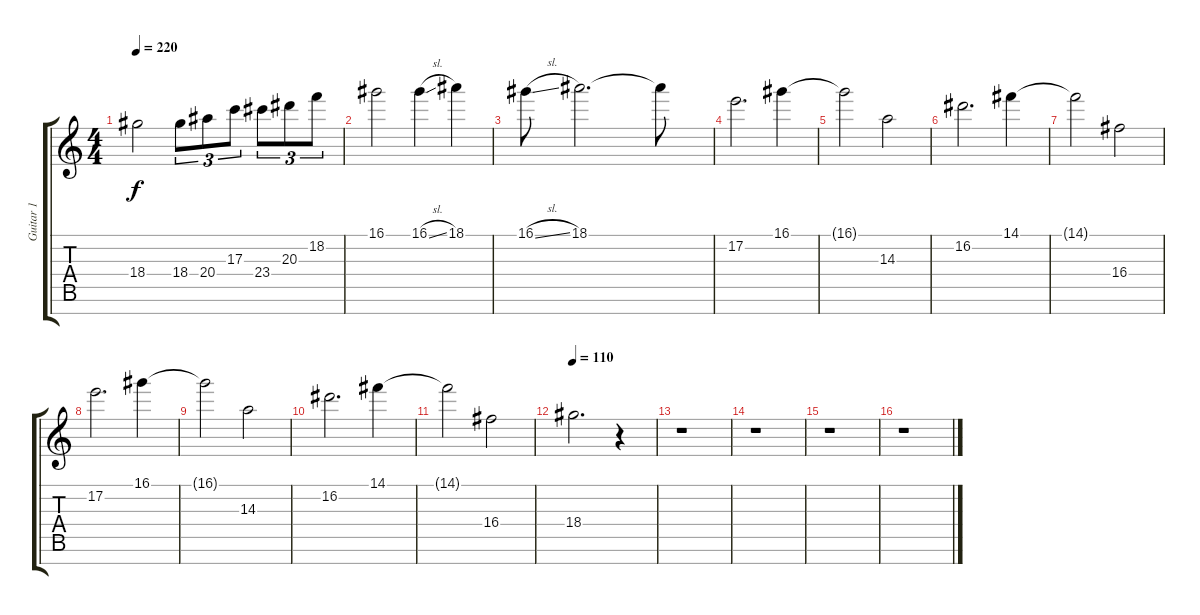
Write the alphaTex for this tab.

\track ("Guitar 1" "Guitar 1") {instrument electricguitarmuted}
\staff {score tabs}
\tuning (E4 B3 G3 D3 A2 E2 B1) {hide}
\ts (4 4)
\tempo 220
\clef g2
\ks c
18.4{t}.2{dy f} 18.4.8{tu (3 2)} 20.4.8{tu (3 2)} 17.3.8{tu (3 2)} 23.4.8{tu (3 2)} 20.3.8{tu (3 2)} 18.2.8{tu (3 2)} |
16.1.2 16.1{sl}.4 18.1.4 |
16.1{sl}.8 18.1.2{d} 18.1{t}.8 |
17.2.2{d} 16.1.4 |
16.1{t}.2 14.3.2 |
16.2.2{d} 14.1.4 |
14.1{t}.2 16.4.2 |
17.2.2{d} 16.1.4 |
16.1{t}.2 14.3.2 |
16.2.2{d} 14.1.4 |
14.1{t}.2 16.4.2 |
\tempo 110
18.4.2{d} r.4 |
r.1 |
r.1 |
r.1 |
r.1
